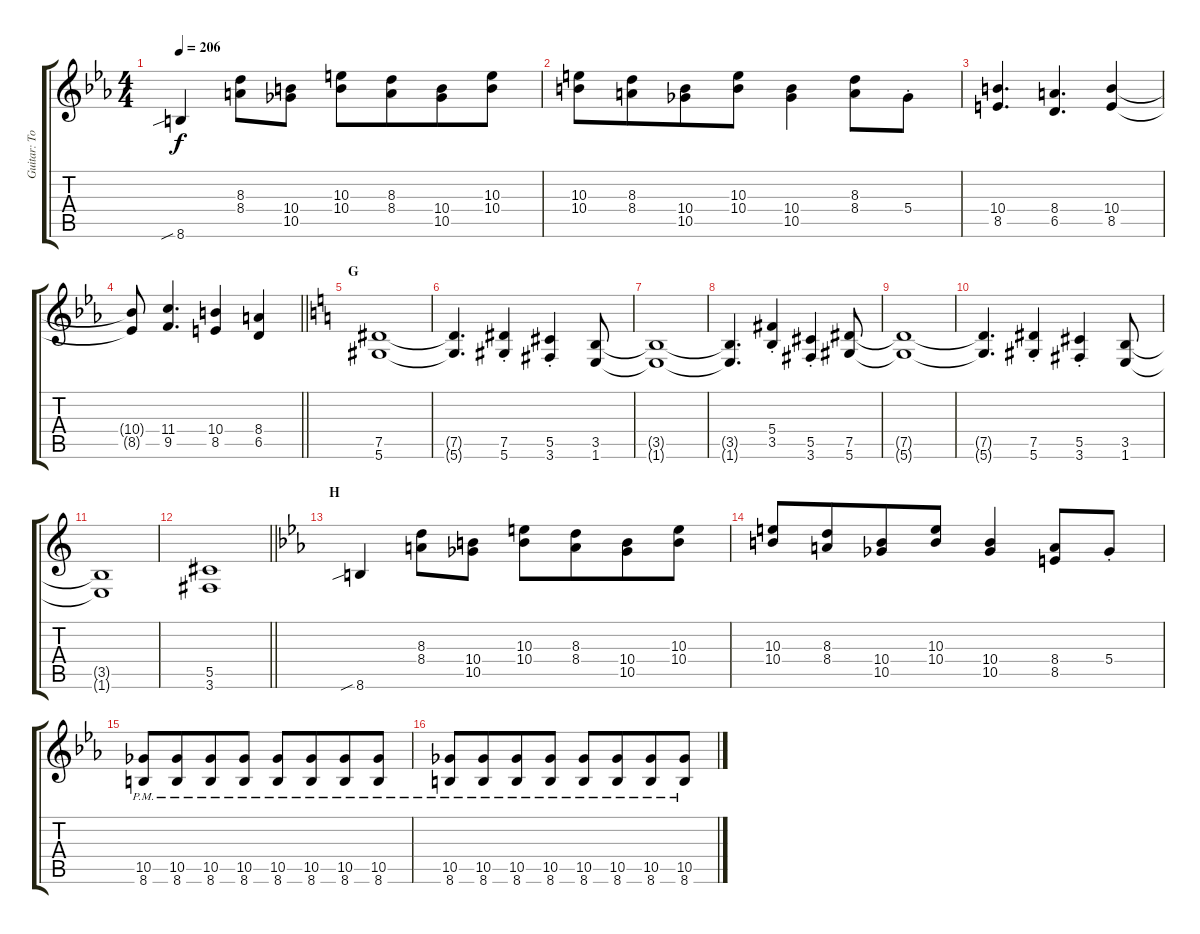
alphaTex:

\track ("Guitar: Tony" "Guitar: To") {instrument distortionguitar}
\staff {score tabs}
\tuning (Eb4 Bb3 Gb3 Db3 Ab2 Eb2) {hide}
\ts (4 4)
\tempo 206
\clef g2
\ks eb
8.6{sib}.4{dy f} (8.3 8.4).8 (10.4 10.5).8 (10.3 10.4).8 (8.3 8.4).8{beam merge} (10.4 10.5).8 (10.3 10.4).8 |
(10.3 10.4).8 (8.3 8.4).8{beam merge} (10.4 10.5).8 (10.3 10.4).8{beam merge} (10.4 10.5).4{beam merge} (8.3 8.4).8 5.4{st}.8 |
(10.4 8.5).4{d} (8.4 6.5).4{d} (10.4 8.5).4 |
\barLineRight lightlight
(10.4{t} 8.5{t}).8 (11.4 9.5).4{d} (10.4 8.5).4 (8.4 6.5).4 |
\section ("" "G")
\ks c
(7.5 5.6).1 |
(7.5{t} 5.6{t}).4{d} (7.5{st} 5.6{st}).4 (5.5{st} 3.6{st}).4 (3.5 1.6).8 |
(3.5{t} 1.6{t}).1 |
(3.5{t} 1.6{t}).4{d} (5.4{st} 3.5{st}).4 (5.5{st} 3.6{st}).4 (7.5 5.6).8 |
(7.5{t} 5.6{t}).1 |
(7.5{t} 5.6{t}).4{d} (7.5{st} 5.6{st}).4 (5.5{st} 3.6{st}).4 (3.5 1.6).8 |
(3.5{t} 1.6{t}).1 |
\barLineRight lightlight
(5.5 3.6).1 |
\section ("" "H")
\ks eb
8.6{sib}.4 (8.3 8.4).8 (10.4 10.5).8 (10.3 10.4).8 (8.3 8.4).8{beam merge} (10.4 10.5).8 (10.3 10.4).8 |
(10.3 10.4).8 (8.3 8.4).8{beam merge} (10.4 10.5).8 (10.3 10.4).8{beam merge} (10.4 10.5).4{beam merge} (8.4 8.5).8 5.4{st}.8 |
(10.5{pm} 8.6{pm}).8 (10.5{pm} 8.6{pm}).8{beam merge} (10.5{pm} 8.6{pm}).8 (10.5{pm} 8.6{pm}).8 (10.5{pm} 8.6{pm}).8 (10.5{pm} 8.6{pm}).8{beam merge} (10.5{pm} 8.6{pm}).8 (10.5{pm} 8.6{pm}).8 |
(10.5{pm} 8.6{pm}).8 (10.5{pm} 8.6{pm}).8{beam merge} (10.5{pm} 8.6{pm}).8 (10.5{pm} 8.6{pm}).8 (10.5{pm} 8.6{pm}).8 (10.5{pm} 8.6{pm}).8{beam merge} (10.5{pm} 8.6{pm}).8 (10.5{pm} 8.6{pm}).8
